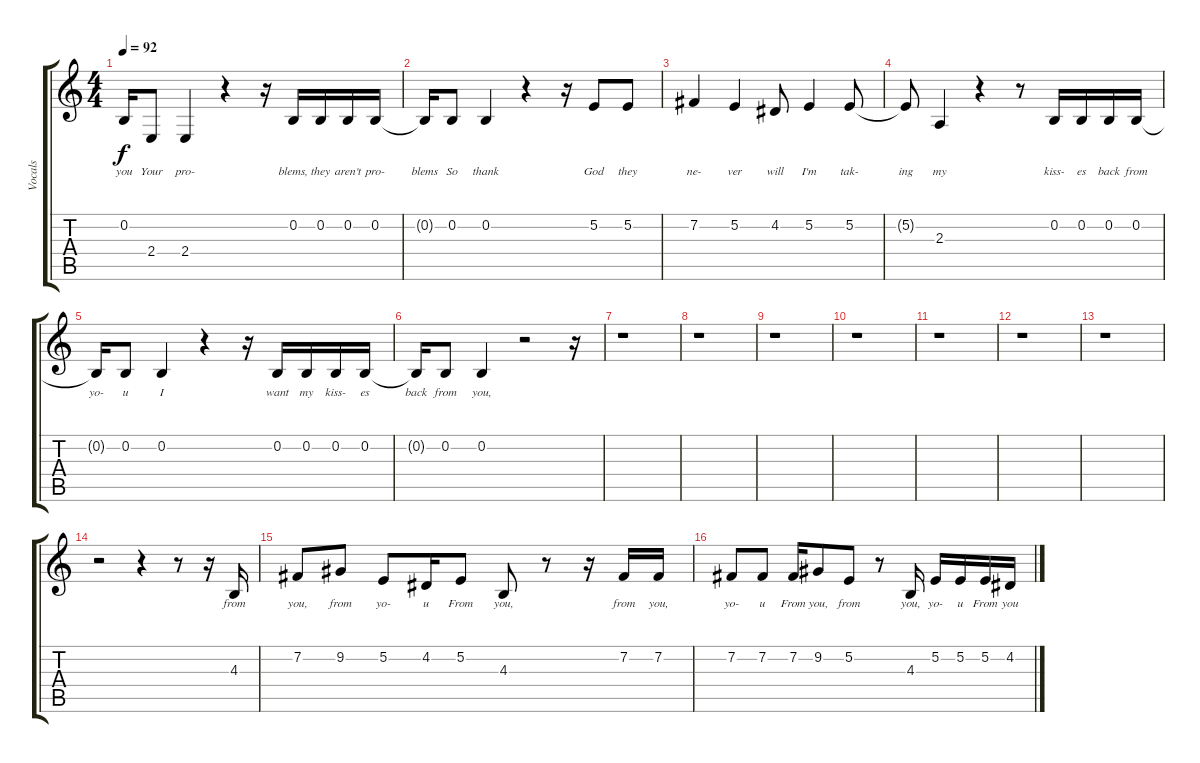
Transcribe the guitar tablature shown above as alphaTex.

\track ("Vocals" "Vocals") {instrument lead6voice}
\staff {score tabs}
\tuning (E4 B3 G3 D3 A2 E2) {hide}
\ts (4 4)
\tempo 92
\clef g2
\ks c
0.2{t}.16{lyrics (0 "you") lyrics (1 "") lyrics (2 "") lyrics (3 "") lyrics (4 "") dy f} 2.4.8{lyrics (0 "Your") lyrics (1 "") lyrics (2 "") lyrics (3 "") lyrics (4 "")} 2.4.4{lyrics (0 "pro-") lyrics (1 "") lyrics (2 "") lyrics (3 "") lyrics (4 "")} r.4 r.16 0.2.16{lyrics (0 "blems,") lyrics (1 "") lyrics (2 "") lyrics (3 "") lyrics (4 "")} 0.2.16{lyrics (0 "they") lyrics (1 "") lyrics (2 "") lyrics (3 "") lyrics (4 "")} 0.2.16{lyrics (0 "aren't") lyrics (1 "") lyrics (2 "") lyrics (3 "") lyrics (4 "")} 0.2.16{lyrics (0 "pro-") lyrics (1 "") lyrics (2 "") lyrics (3 "") lyrics (4 "")} |
0.2{t}.16{lyrics (0 "blems") lyrics (1 "") lyrics (2 "") lyrics (3 "") lyrics (4 "")} 0.2.8{lyrics (0 "So") lyrics (1 "") lyrics (2 "") lyrics (3 "") lyrics (4 "")} 0.2.4{lyrics (0 "thank") lyrics (1 "") lyrics (2 "") lyrics (3 "") lyrics (4 "")} r.4 r.16 5.2.8{lyrics (0 "God") lyrics (1 "") lyrics (2 "") lyrics (3 "") lyrics (4 "")} 5.2.8{lyrics (0 "they") lyrics (1 "") lyrics (2 "") lyrics (3 "") lyrics (4 "")} |
7.2.4{lyrics (0 "ne-") lyrics (1 "") lyrics (2 "") lyrics (3 "") lyrics (4 "")} 5.2.4{lyrics (0 "ver") lyrics (1 "") lyrics (2 "") lyrics (3 "") lyrics (4 "")} 4.2.8{lyrics (0 "will") lyrics (1 "") lyrics (2 "") lyrics (3 "") lyrics (4 "")} 5.2.4{lyrics (0 "I'm") lyrics (1 "") lyrics (2 "") lyrics (3 "") lyrics (4 "")} 5.2.8{lyrics (0 "tak-") lyrics (1 "") lyrics (2 "") lyrics (3 "") lyrics (4 "")} |
5.2{t}.8{lyrics (0 "ing") lyrics (1 "") lyrics (2 "") lyrics (3 "") lyrics (4 "")} 2.3.4{lyrics (0 "my") lyrics (1 "") lyrics (2 "") lyrics (3 "") lyrics (4 "")} r.4 r.8 0.2.16{lyrics (0 "kiss-") lyrics (1 "") lyrics (2 "") lyrics (3 "") lyrics (4 "")} 0.2.16{lyrics (0 "es") lyrics (1 "") lyrics (2 "") lyrics (3 "") lyrics (4 "")} 0.2.16{lyrics (0 "back") lyrics (1 "") lyrics (2 "") lyrics (3 "") lyrics (4 "")} 0.2.16{lyrics (0 "from") lyrics (1 "") lyrics (2 "") lyrics (3 "") lyrics (4 "")} |
0.2{t}.16{lyrics (0 "yo-") lyrics (1 "") lyrics (2 "") lyrics (3 "") lyrics (4 "")} 0.2.8{lyrics (0 "u") lyrics (1 "") lyrics (2 "") lyrics (3 "") lyrics (4 "")} 0.2.4{lyrics (0 "I") lyrics (1 "") lyrics (2 "") lyrics (3 "") lyrics (4 "")} r.4 r.16 0.2.16{lyrics (0 "want") lyrics (1 "") lyrics (2 "") lyrics (3 "") lyrics (4 "")} 0.2.16{lyrics (0 "my") lyrics (1 "") lyrics (2 "") lyrics (3 "") lyrics (4 "")} 0.2.16{lyrics (0 "kiss-") lyrics (1 "") lyrics (2 "") lyrics (3 "") lyrics (4 "")} 0.2.16{lyrics (0 "es") lyrics (1 "") lyrics (2 "") lyrics (3 "") lyrics (4 "")} |
0.2{t}.16{lyrics (0 "back") lyrics (1 "") lyrics (2 "") lyrics (3 "") lyrics (4 "")} 0.2.8{lyrics (0 "from") lyrics (1 "") lyrics (2 "") lyrics (3 "") lyrics (4 "")} 0.2.4{lyrics (0 "you,") lyrics (1 "") lyrics (2 "") lyrics (3 "") lyrics (4 "")} r.2 r.16 |
r.1 |
r.1 |
r.1 |
r.1 |
r.1 |
r.1 |
r.1 |
r.2 r.4 r.8 r.16 4.3.16{lyrics (0 "from") lyrics (1 "") lyrics (2 "") lyrics (3 "") lyrics (4 "")} |
7.2.8{lyrics (0 "you,") lyrics (1 "") lyrics (2 "") lyrics (3 "") lyrics (4 "")} 9.2.8{lyrics (0 "from") lyrics (1 "") lyrics (2 "") lyrics (3 "") lyrics (4 "")} 5.2.8{lyrics (0 "yo-") lyrics (1 "") lyrics (2 "") lyrics (3 "") lyrics (4 "")} 4.2.16{lyrics (0 "u") lyrics (1 "") lyrics (2 "") lyrics (3 "") lyrics (4 "")} 5.2.8{lyrics (0 "From") lyrics (1 "") lyrics (2 "") lyrics (3 "") lyrics (4 "")} 4.3.8{lyrics (0 "you,") lyrics (1 "") lyrics (2 "") lyrics (3 "") lyrics (4 "")} r.8 r.16 7.2.16{lyrics (0 "from") lyrics (1 "") lyrics (2 "") lyrics (3 "") lyrics (4 "")} 7.2.16{lyrics (0 "you,") lyrics (1 "") lyrics (2 "") lyrics (3 "") lyrics (4 "")} |
7.2.8{lyrics (0 "yo-") lyrics (1 "") lyrics (2 "") lyrics (3 "") lyrics (4 "")} 7.2.8{lyrics (0 "u") lyrics (1 "") lyrics (2 "") lyrics (3 "") lyrics (4 "")} 7.2.16{lyrics (0 "From") lyrics (1 "") lyrics (2 "") lyrics (3 "") lyrics (4 "")} 9.2.8{lyrics (0 "you,") lyrics (1 "") lyrics (2 "") lyrics (3 "") lyrics (4 "")} 5.2.8{lyrics (0 "from") lyrics (1 "") lyrics (2 "") lyrics (3 "") lyrics (4 "")} r.8 4.3.16{lyrics (0 "you,") lyrics (1 "") lyrics (2 "") lyrics (3 "") lyrics (4 "")} 5.2.16{lyrics (0 "yo-") lyrics (1 "") lyrics (2 "") lyrics (3 "") lyrics (4 "")} 5.2.16{lyrics (0 "u") lyrics (1 "") lyrics (2 "") lyrics (3 "") lyrics (4 "")} 5.2.16{lyrics (0 "From") lyrics (1 "") lyrics (2 "") lyrics (3 "") lyrics (4 "")} 4.2.16{lyrics (0 "you") lyrics (1 "") lyrics (2 "") lyrics (3 "") lyrics (4 "")}
